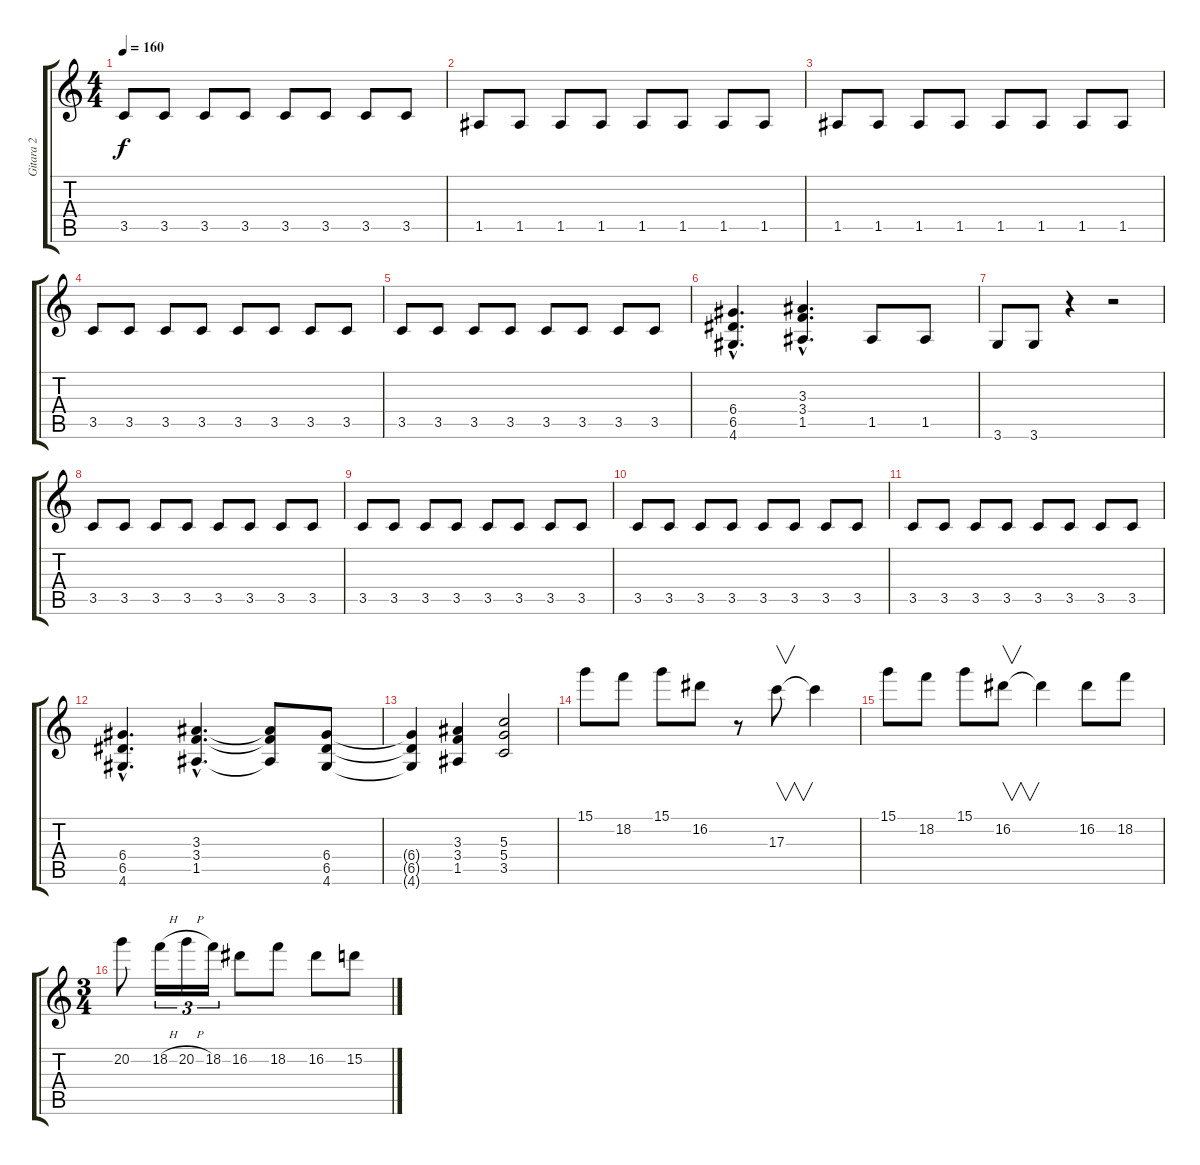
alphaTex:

\track ("Gitara 2" "Gitara 2") {instrument overdrivenguitar}
\staff {score tabs}
\tuning (E4 B3 G3 D3 A2 E2) {hide}
\ts (4 4)
\tempo 160
\clef g2
\ks c
3.5.8{dy f} 3.5.8 3.5.8 3.5.8 3.5.8 3.5.8 3.5.8 3.5.8 |
1.5.8 1.5.8 1.5.8 1.5.8 1.5.8 1.5.8 1.5.8 1.5.8 |
1.5.8 1.5.8 1.5.8 1.5.8 1.5.8 1.5.8 1.5.8 1.5.8 |
3.5.8 3.5.8 3.5.8 3.5.8 3.5.8 3.5.8 3.5.8 3.5.8 |
3.5.8 3.5.8 3.5.8 3.5.8 3.5.8 3.5.8 3.5.8 3.5.8 |
(6.4{hac} 6.5{hac} 4.6{hac}).4{d} (3.3{hac} 3.4{hac} 1.5{hac}).4{d} 1.5.8 1.5.8 |
3.6.8 3.6.8 r.4 r.2 |
3.5.8 3.5.8 3.5.8 3.5.8 3.5.8 3.5.8 3.5.8 3.5.8 |
3.5.8 3.5.8 3.5.8 3.5.8 3.5.8 3.5.8 3.5.8 3.5.8 |
3.5.8 3.5.8 3.5.8 3.5.8 3.5.8 3.5.8 3.5.8 3.5.8 |
3.5.8 3.5.8 3.5.8 3.5.8 3.5.8 3.5.8 3.5.8 3.5.8 |
(6.4{hac} 6.5{hac} 4.6{hac}).4{d} (3.3{hac} 3.4{hac} 1.5{hac}).4{d} (3.3{t} 3.4{t} 1.5{t}).8 (6.4 6.5 4.6).8 |
(6.4{t} 6.5{t} 4.6{t}).4 (3.3 3.4 1.5).4 (5.3 5.4 3.5).2 |
15.1.8 18.2.8 15.1.8 16.2.8 r.8 17.3.8{v} 17.3{t}.4 |
15.1.8 18.2.8 15.1.8 16.2.8{v} 16.2{t}.4 16.2.8 18.2.8 |
\ts (3 4)
20.2.8 18.2{h}.16{tu (3 2)} 20.2{h}.16{tu (3 2)} 18.2.16{tu (3 2)} 16.2.8 18.2.8 16.2.8 15.2.8
